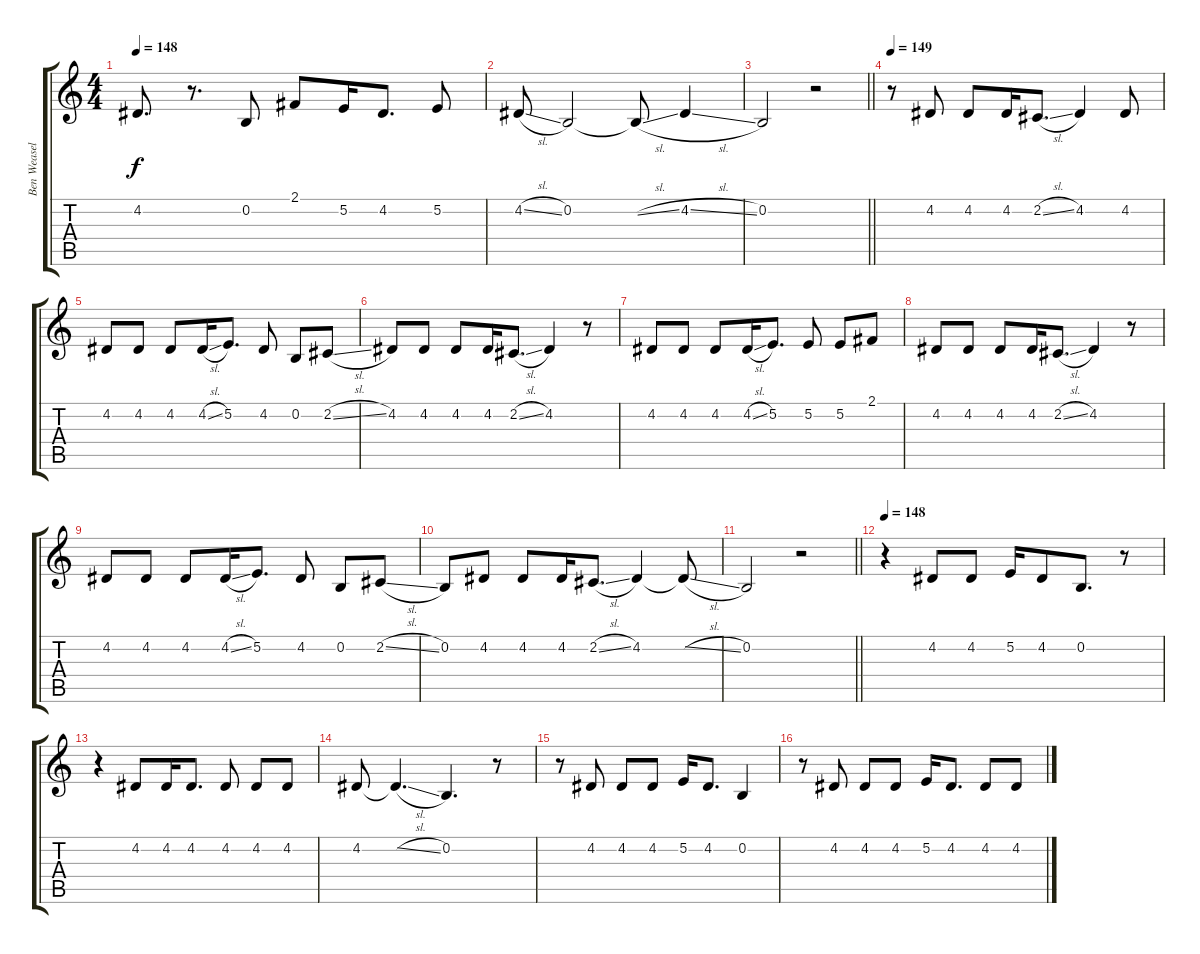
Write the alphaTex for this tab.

\track ("Ben Weasel" "Ben Weasel") {instrument bassoon}
\staff {score tabs}
\tuning (E4 B3 G3 D3 A2 E2) {hide}
\ts (4 4)
\tempo 148
\clef g2
\ks c
4.2.8{d dy f} r.8{d} 0.2.8 2.1.8 5.2.16 4.2.8{d} 5.2.8 |
4.2{sl}.8 0.2.2 0.2{sl t}.8 4.2{sl}.4 |
\barLineRight lightlight
0.2.2 r.2 |
\section ("" "")
\tempo 149
r.8 4.2.8 4.2.8 4.2.16 2.2{sl}.8{d} 4.2.4 4.2.8 |
4.2.8 4.2.8 4.2.8 4.2{sl}.16 5.2.8{d} 4.2.8 0.2.8 2.2{sl}.8 |
4.2.8 4.2.8 4.2.8 4.2.16 2.2{sl}.8{d} 4.2.4 r.8 |
4.2.8 4.2.8 4.2.8 4.2{sl}.16 5.2.8{d} 5.2.8 5.2.8 2.1.8 |
4.2.8 4.2.8 4.2.8 4.2.16 2.2{sl}.8{d} 4.2.4 r.8 |
4.2.8 4.2.8 4.2.8 4.2{sl}.16 5.2.8{d} 4.2.8 0.2.8 2.2{sl}.8 |
0.2.8 4.2.8 4.2.8 4.2.16 2.2{sl}.8{d} 4.2.4 4.2{sl t}.8 |
\barLineRight lightlight
0.2.2 r.2 |
\section ("" "")
\tempo 148
r.4 4.2.8 4.2.8 5.2.16 4.2.8 0.2.8{d} r.8 |
r.4 4.2.8 4.2.16 4.2.8{d} 4.2.8 4.2.8 4.2.8 |
4.2.8 4.2{sl t}.4{d} 0.2.4{d} r.8 |
r.8 4.2.8 4.2.8 4.2.8 5.2.16 4.2.8{d} 0.2.4 |
r.8 4.2.8 4.2.8 4.2.8 5.2.16 4.2.8{d} 4.2.8 4.2.8
